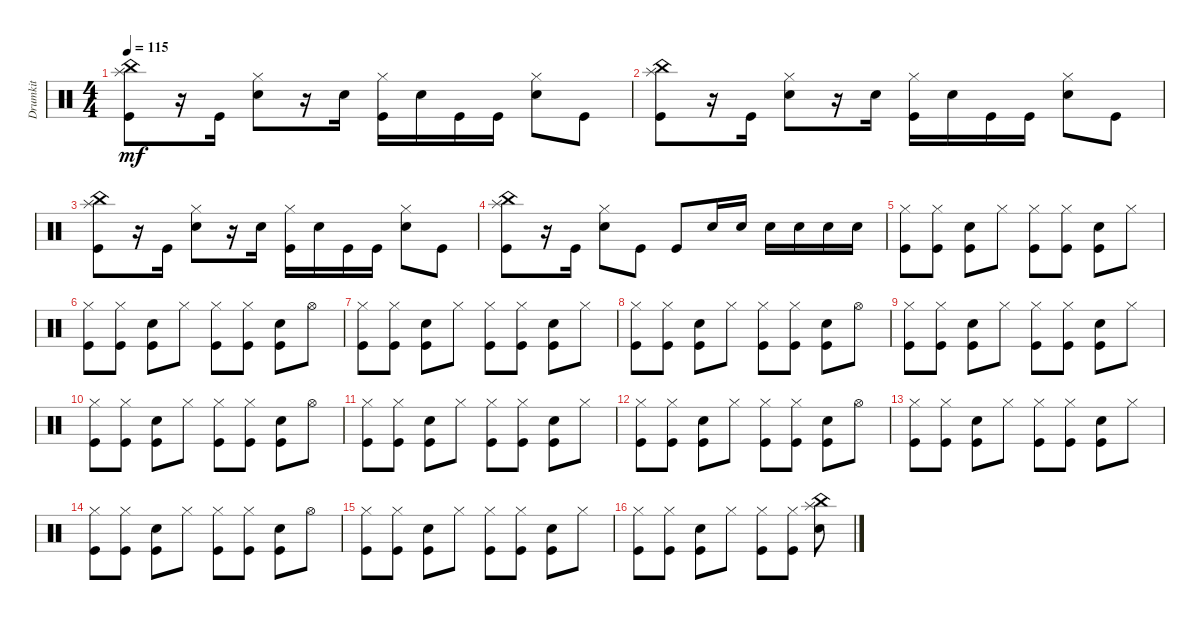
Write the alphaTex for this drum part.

\track ("Drumkit" "Drumkit") {instrument percussion}
\staff {score}
\articulation defaults
\ts (4 4)
\tempo 115
\clef neutral
\ks c
("Kick (hit)" "Splash (hit)" "China (hit)").8{dy mf} r.16 "Kick (hit)".16 ("Snare (hit) 2" "Hi-Hat (closed)").8 r.16 "Snare (hit) 2".16 ("Kick (hit)" "Hi-Hat (closed)").16 "Snare (hit) 2".16 "Kick (hit)".16 "Kick (hit)".16 ("Snare (hit) 2" "Hi-Hat (closed)").8 "Kick (hit)".8 |
("Kick (hit)" "Splash (hit)" "China (hit)").8 r.16 "Kick (hit)".16 ("Snare (hit) 2" "Hi-Hat (closed)").8 r.16 "Snare (hit) 2".16 ("Kick (hit)" "Hi-Hat (closed)").16 "Snare (hit) 2".16 "Kick (hit)".16 "Kick (hit)".16 ("Snare (hit) 2" "Hi-Hat (closed)").8 "Kick (hit)".8 |
("Kick (hit)" "Splash (hit)" "China (hit)").8 r.16 "Kick (hit)".16 ("Snare (hit) 2" "Hi-Hat (closed)").8 r.16 "Snare (hit) 2".16 ("Kick (hit)" "Hi-Hat (closed)").16 "Snare (hit) 2".16 "Kick (hit)".16 "Kick (hit)".16 ("Snare (hit) 2" "Hi-Hat (closed)").8 "Kick (hit)".8 |
("Kick (hit)" "Splash (hit)" "China (hit)").8 r.16 "Kick (hit)".16 ("Snare (hit) 2" "Hi-Hat (closed)").8 "Kick (hit)".8 "Kick (hit)".8 "Snare (hit) 2".16 "Snare (hit) 2".16 "Snare (hit) 2".16 "Snare (hit) 2".16 "Snare (hit) 2".16 "Snare (hit) 2".16 |
("Hi-Hat (closed)" "Kick (hit)").8 ("Kick (hit)" "Hi-Hat (closed)").8 ("Snare (hit) 2" "Kick (hit)").8 "Hi-Hat (closed)".8 ("Hi-Hat (closed)" "Kick (hit)").8 ("Kick (hit)" "Hi-Hat (closed)").8 ("Snare (hit) 2" "Kick (hit)").8 "Hi-Hat (closed)".8 |
("Hi-Hat (closed)" "Kick (hit)").8 ("Kick (hit)" "Hi-Hat (closed)").8 ("Snare (hit) 2" "Kick (hit)").8 "Hi-Hat (closed)".8 ("Hi-Hat (closed)" "Kick (hit)").8 ("Kick (hit)" "Hi-Hat (closed)").8 ("Snare (hit) 2" "Kick (hit)").8 "Hi-Hat (open)".8 |
("Hi-Hat (closed)" "Kick (hit)").8 ("Kick (hit)" "Hi-Hat (closed)").8 ("Snare (hit) 2" "Kick (hit)").8 "Hi-Hat (closed)".8 ("Hi-Hat (closed)" "Kick (hit)").8 ("Kick (hit)" "Hi-Hat (closed)").8 ("Snare (hit) 2" "Kick (hit)").8 "Hi-Hat (closed)".8 |
("Hi-Hat (closed)" "Kick (hit)").8 ("Kick (hit)" "Hi-Hat (closed)").8 ("Snare (hit) 2" "Kick (hit)").8 "Hi-Hat (closed)".8 ("Hi-Hat (closed)" "Kick (hit)").8 ("Kick (hit)" "Hi-Hat (closed)").8 ("Snare (hit) 2" "Kick (hit)").8 "Hi-Hat (open)".8 |
("Hi-Hat (closed)" "Kick (hit)").8 ("Kick (hit)" "Hi-Hat (closed)").8 ("Snare (hit) 2" "Kick (hit)").8 "Hi-Hat (closed)".8 ("Hi-Hat (closed)" "Kick (hit)").8 ("Kick (hit)" "Hi-Hat (closed)").8 ("Snare (hit) 2" "Kick (hit)").8 "Hi-Hat (closed)".8 |
("Hi-Hat (closed)" "Kick (hit)").8 ("Kick (hit)" "Hi-Hat (closed)").8 ("Snare (hit) 2" "Kick (hit)").8 "Hi-Hat (closed)".8 ("Hi-Hat (closed)" "Kick (hit)").8 ("Kick (hit)" "Hi-Hat (closed)").8 ("Snare (hit) 2" "Kick (hit)").8 "Hi-Hat (open)".8 |
("Hi-Hat (closed)" "Kick (hit)").8 ("Kick (hit)" "Hi-Hat (closed)").8 ("Snare (hit) 2" "Kick (hit)").8 "Hi-Hat (closed)".8 ("Hi-Hat (closed)" "Kick (hit)").8 ("Kick (hit)" "Hi-Hat (closed)").8 ("Snare (hit) 2" "Kick (hit)").8 "Hi-Hat (closed)".8 |
("Hi-Hat (closed)" "Kick (hit)").8 ("Kick (hit)" "Hi-Hat (closed)").8 ("Snare (hit) 2" "Kick (hit)").8 "Hi-Hat (closed)".8 ("Hi-Hat (closed)" "Kick (hit)").8 ("Kick (hit)" "Hi-Hat (closed)").8 ("Snare (hit) 2" "Kick (hit)").8 "Hi-Hat (open)".8 |
("Hi-Hat (closed)" "Kick (hit)").8 ("Kick (hit)" "Hi-Hat (closed)").8 ("Snare (hit) 2" "Kick (hit)").8 "Hi-Hat (closed)".8 ("Hi-Hat (closed)" "Kick (hit)").8 ("Kick (hit)" "Hi-Hat (closed)").8 ("Snare (hit) 2" "Kick (hit)").8 "Hi-Hat (closed)".8 |
("Hi-Hat (closed)" "Kick (hit)").8 ("Kick (hit)" "Hi-Hat (closed)").8 ("Snare (hit) 2" "Kick (hit)").8 "Hi-Hat (closed)".8 ("Hi-Hat (closed)" "Kick (hit)").8 ("Kick (hit)" "Hi-Hat (closed)").8 ("Snare (hit) 2" "Kick (hit)").8 "Hi-Hat (open)".8 |
("Hi-Hat (closed)" "Kick (hit)").8 ("Kick (hit)" "Hi-Hat (closed)").8 ("Snare (hit) 2" "Kick (hit)").8 "Hi-Hat (closed)".8 ("Hi-Hat (closed)" "Kick (hit)").8 ("Kick (hit)" "Hi-Hat (closed)").8 ("Snare (hit) 2" "Kick (hit)").8 "Hi-Hat (closed)".8 |
("Hi-Hat (closed)" "Kick (hit)").8 ("Kick (hit)" "Hi-Hat (closed)").8 ("Snare (hit) 2" "Kick (hit)").8 "Hi-Hat (closed)".8 ("Hi-Hat (closed)" "Kick (hit)").8 ("Kick (hit)" "Hi-Hat (closed)").8 ("Snare (hit) 2" "Splash (hit)" "China (hit)").8
